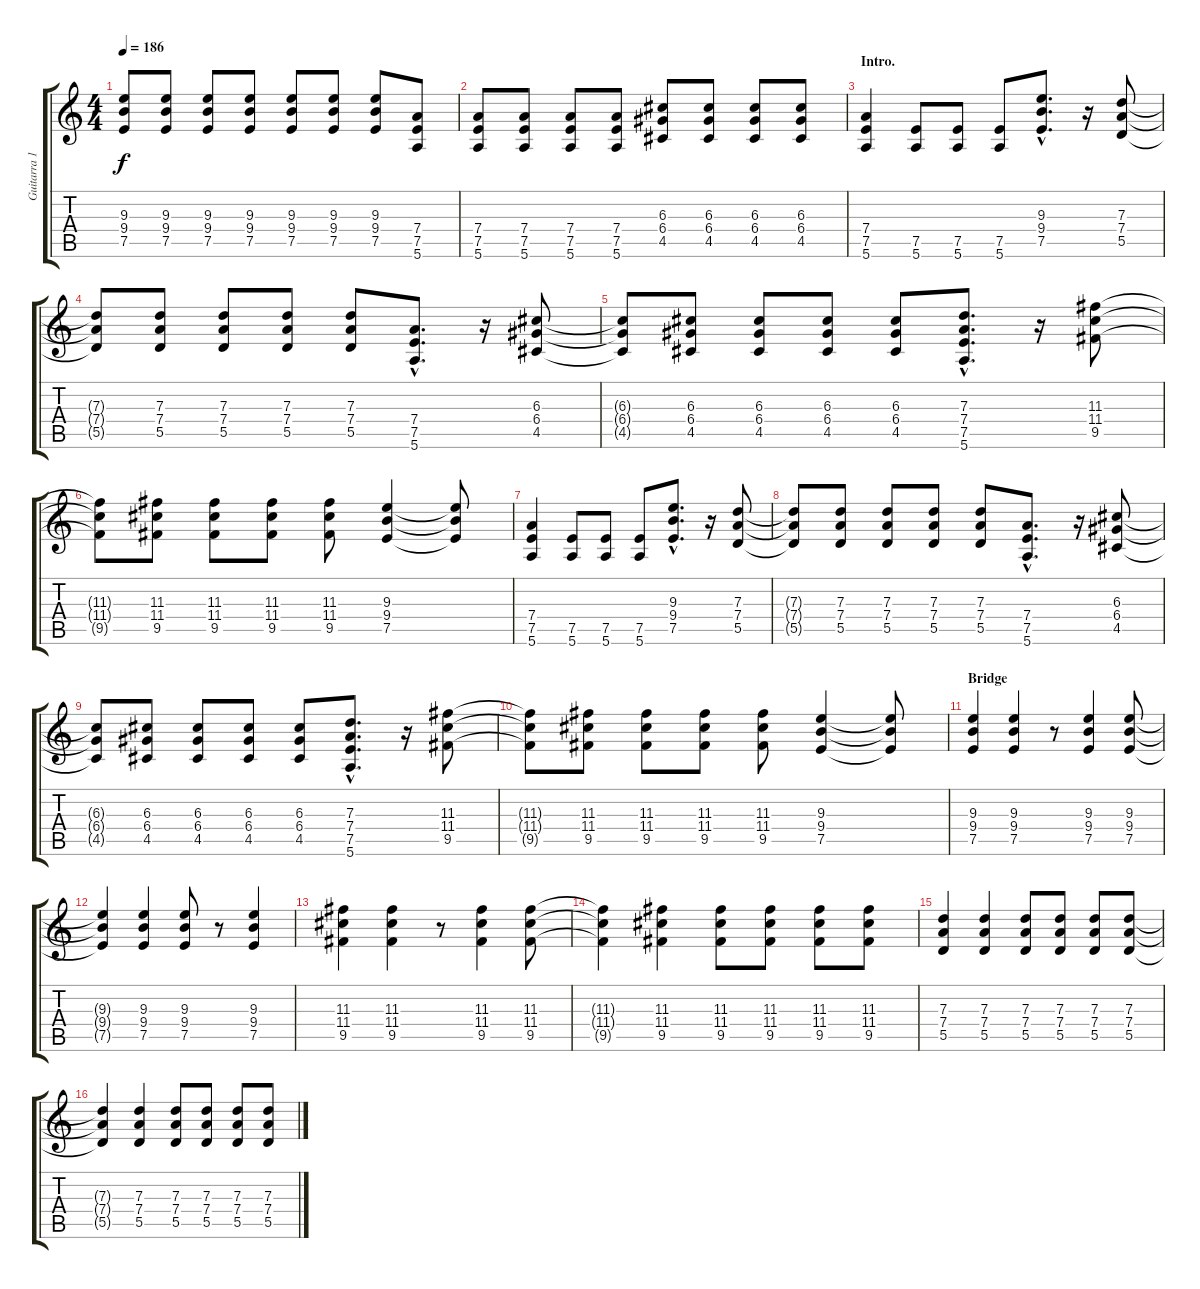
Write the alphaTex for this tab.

\track ("Guitarra 1 - Mathias" "Guitarra 1") {instrument overdrivenguitar}
\staff {score tabs}
\tuning (E4 B3 G3 D3 A2 E2) {hide}
\ts (4 4)
\tempo 186
\clef g2
\ks c
(9.3 9.4 7.5).8{dy f} (9.3 9.4 7.5).8 (9.3 9.4 7.5).8 (9.3 9.4 7.5).8 (9.3 9.4 7.5).8 (9.3 9.4 7.5).8 (9.3 9.4 7.5).8 (7.4 7.5 5.6).8 |
(7.4 7.5 5.6).8 (7.4 7.5 5.6).8 (7.4 7.5 5.6).8 (7.4 7.5 5.6).8 (6.3 6.4 4.5).8 (6.3 6.4 4.5).8 (6.3 6.4 4.5).8 (6.3 6.4 4.5).8 |
\section ("" "Intro.")
(7.4 7.5 5.6).4 (7.5 5.6).8 (7.5 5.6).8 (7.5 5.6).8 (9.3{hac} 9.4{hac} 7.5{hac}).8{d} r.16 (7.3 7.4 5.5).8 |
(7.3{t} 7.4{t} 5.5{t}).8 (7.3 7.4 5.5).8 (7.3 7.4 5.5).8 (7.3 7.4 5.5).8 (7.3 7.4 5.5).8 (7.4{hac} 7.5{hac} 5.6{hac}).8{d} r.16 (6.3 6.4 4.5).8 |
(6.3{t} 6.4{t} 4.5{t}).8 (6.3 6.4 4.5).8 (6.3 6.4 4.5).8 (6.3 6.4 4.5).8 (6.3 6.4 4.5).8 (7.3{hac} 7.4{hac} 7.5{hac} 5.6{hac}).8{d} r.16 (11.3 11.4 9.5).8 |
(11.3{t} 11.4{t} 9.5{t}).8 (11.3 11.4 9.5).8 (11.3 11.4 9.5).8 (11.3 11.4 9.5).8 (11.3 11.4 9.5).8 (9.3 9.4 7.5).4 (9.3{t} 9.4{t} 7.5{t}).8 |
(7.4 7.5 5.6).4 (7.5 5.6).8 (7.5 5.6).8 (7.5 5.6).8 (9.3{hac} 9.4{hac} 7.5{hac}).8{d} r.16 (7.3 7.4 5.5).8 |
(7.3{t} 7.4{t} 5.5{t}).8 (7.3 7.4 5.5).8 (7.3 7.4 5.5).8 (7.3 7.4 5.5).8 (7.3 7.4 5.5).8 (7.4{hac} 7.5{hac} 5.6{hac}).8{d} r.16 (6.3 6.4 4.5).8 |
(6.3{t} 6.4{t} 4.5{t}).8 (6.3 6.4 4.5).8 (6.3 6.4 4.5).8 (6.3 6.4 4.5).8 (6.3 6.4 4.5).8 (7.3{hac} 7.4{hac} 7.5{hac} 5.6{hac}).8{d} r.16 (11.3 11.4 9.5).8 |
(11.3{t} 11.4{t} 9.5{t}).8 (11.3 11.4 9.5).8 (11.3 11.4 9.5).8 (11.3 11.4 9.5).8 (11.3 11.4 9.5).8 (9.3 9.4 7.5).4 (9.3{t} 9.4{t} 7.5{t}).8 |
\section ("" "Bridge")
(9.3 9.4 7.5).4 (9.3 9.4 7.5).4 r.8 (9.3 9.4 7.5).4 (9.3 9.4 7.5).8 |
(9.3{t} 9.4{t} 7.5{t}).4 (9.3 9.4 7.5).4 (9.3 9.4 7.5).8 r.8 (9.3 9.4 7.5).4 |
(11.3 11.4 9.5).4 (11.3 11.4 9.5).4 r.8 (11.3 11.4 9.5).4 (11.3 11.4 9.5).8 |
(11.3{t} 11.4{t} 9.5{t}).4 (11.3 11.4 9.5).4 (11.3 11.4 9.5).8 (11.3 11.4 9.5).8 (11.3 11.4 9.5).8 (11.3 11.4 9.5).8 |
(7.3 7.4 5.5).4 (7.3 7.4 5.5).4 (7.3 7.4 5.5).8 (7.3 7.4 5.5).8 (7.3 7.4 5.5).8 (7.3 7.4 5.5).8 |
(7.3{t} 7.4{t} 5.5{t}).4 (7.3 7.4 5.5).4 (7.3 7.4 5.5).8 (7.3 7.4 5.5).8 (7.3 7.4 5.5).8 (7.3 7.4 5.5).8
